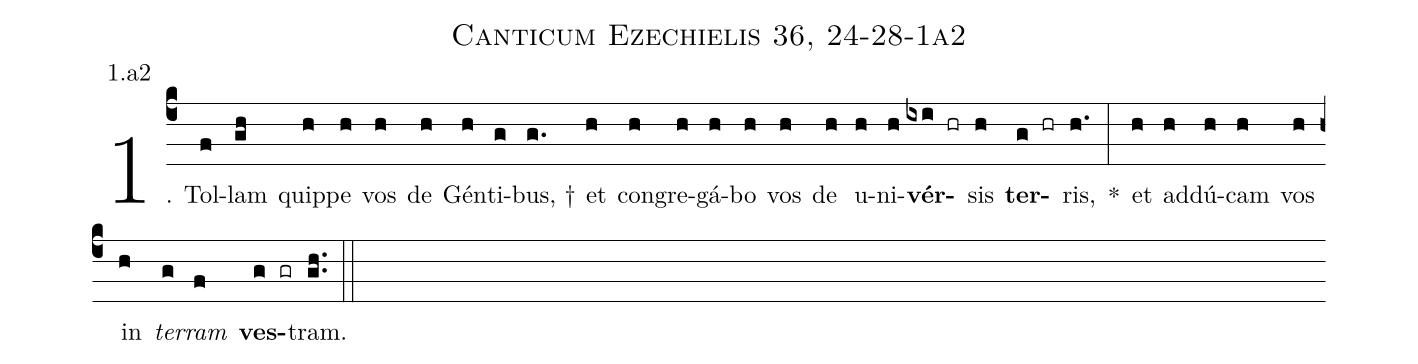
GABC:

name: Canticum Ezechielis 36, 24-28-1a2;
annotation: 1.a2;
%%
(c4)1. Tol(f)lam(gh) quip(h)pe(h) vos(h) de(h) Gén(h)ti(g)bus, †(g.) et(h) con(h)gre(h)gá(h)bo(h) vos(h) de(h) u(h)ni(h)<b>vér</b>(ixi hr)sis(h) <b>ter</b>(g hr)ris,(h.) *(:) et(h) ad(h)dú(h)cam(h) vos(h) in(h) <i>ter</i>(g)<i>ram</i>(f) <b>ves</b>(g gr)tram.(gh..) (::)
